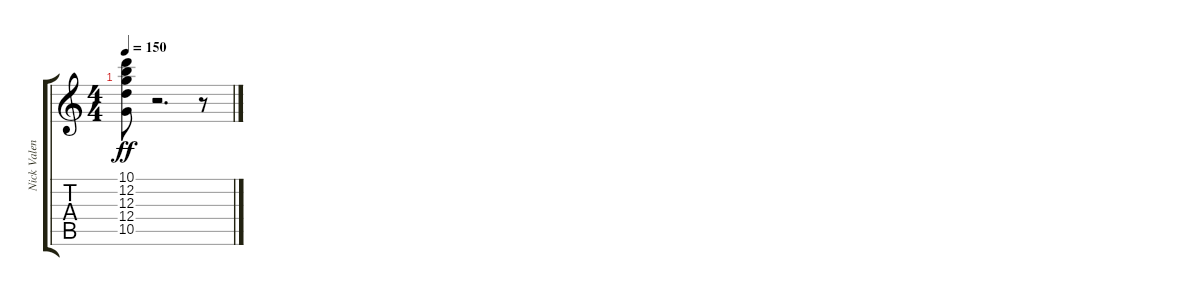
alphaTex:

\track ("Nick Valensi" "Nick Valen") {instrument electricguitarclean}
\staff {score tabs}
\tuning (E4 B3 G3 D3 A2 E2) {hide}
\ts (4 4)
\tempo 150
\clef g2
\ks c
(10.1 12.2 12.3 12.4 10.5).8{dy ff} r.2{d} r.8
